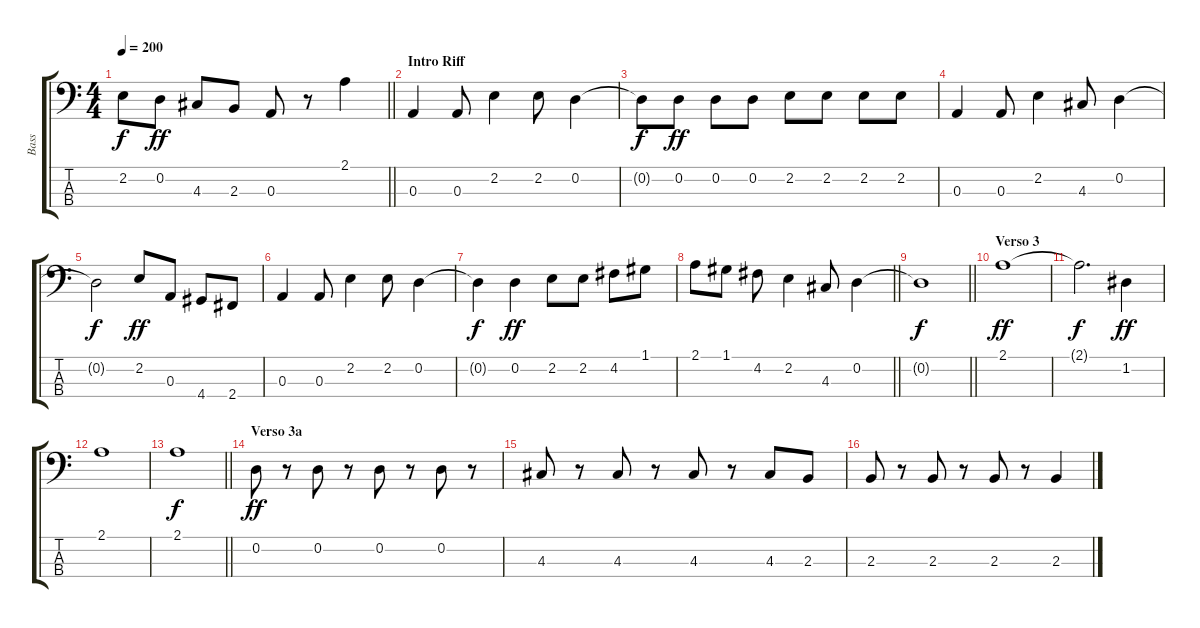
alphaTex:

\track ("Bass" "Bass") {instrument electricbasspick}
\staff {score tabs}
\tuning (G2 D2 A1 E1) {hide}
\ts (4 4)
\tempo 200
\clef f4
\barLineRight lightlight
\ks c
2.2{t}.8{dy f} 0.2.8{dy ff} 4.3.8 2.3.8 0.3.8 r.8 2.1.4 |
\section ("" "Intro Riff")
0.3.4 0.3.8 2.2.4 2.2.8 0.2.4 |
0.2{t}.8{dy f} 0.2.8{dy ff} 0.2.8 0.2.8 2.2.8 2.2.8 2.2.8 2.2.8 |
0.3.4 0.3.8 2.2.4 4.3.8 0.2.4 |
0.2{t}.2{dy f} 2.2.8{dy ff} 0.3.8 4.4.8 2.4.8 |
0.3.4 0.3.8 2.2.4 2.2.8 0.2.4 |
0.2{t}.4{dy f} 0.2.4{dy ff} 2.2.8 2.2.8 4.2.8 1.1.8 |
\barLineRight lightlight
2.1.8 1.1.8 4.2.8 2.2.4 4.3.8 0.2.4 |
\barLineRight lightlight
0.2{t}.1{dy f} |
\section ("" "Verso 3")
2.1.1{dy ff} |
2.1{t}.2{d dy f} 1.2.4{dy ff} |
2.1.1 |
\barLineRight lightlight
2.1.1{dy f} |
\section ("" "Verso 3a")
0.2.8{dy ff} r.8 0.2.8 r.8 0.2.8 r.8 0.2.8 r.8 |
4.3.8 r.8 4.3.8 r.8 4.3.8 r.8 4.3.8 2.3.8 |
2.3.8 r.8 2.3.8 r.8 2.3.8 r.8 2.3.4
